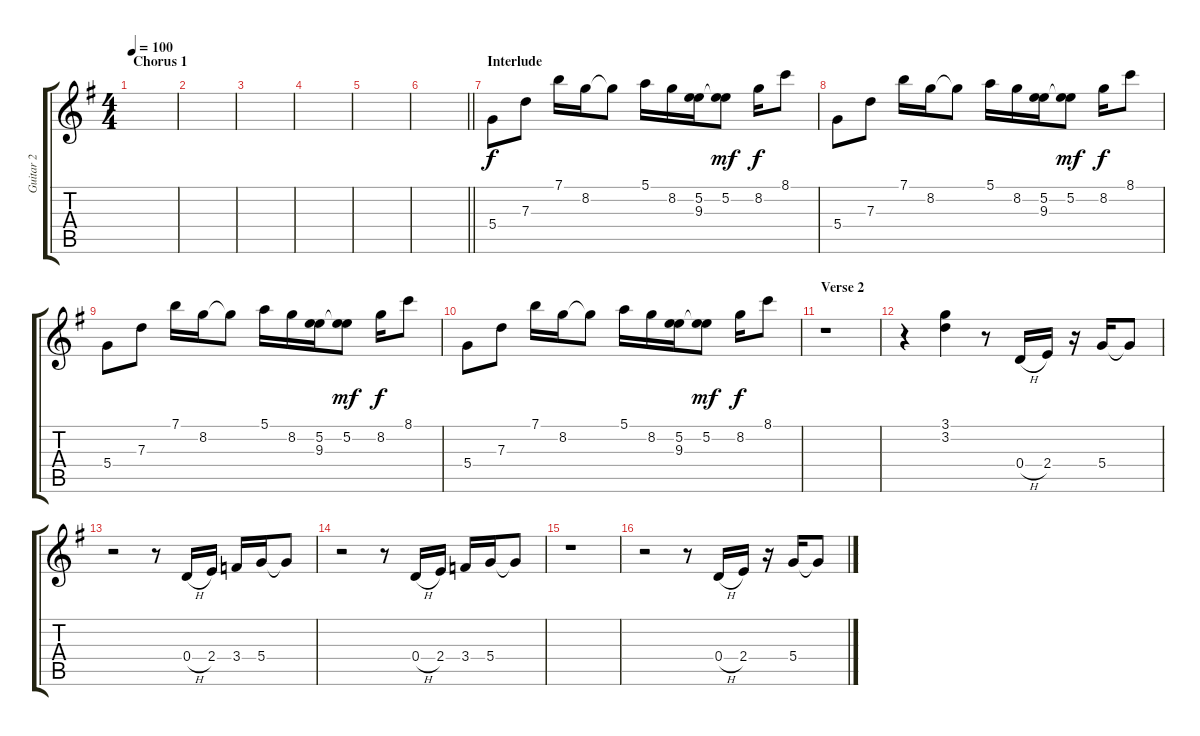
\track ("Guitar 2" "Guitar 2") {instrument overdrivenguitar}
\staff {score tabs}
\tuning (E4 B3 G3 D3 A2 E2) {hide}
\ts (4 4)
\section ("" "Chorus 1")
\tempo 100
\clef g2
\ks g
|
|
|
|
|
\barLineRight lightlight
|
\section ("" "Interlude")
5.4.8 7.3.8 7.1.16 8.2.16 8.2{t}.8 5.1.16 8.2.16 (5.2 9.3).16 (5.2 9.3{t}).8{dy mf} 8.2.16{dy f} 8.1.8 |
5.4.8 7.3.8 7.1.16 8.2.16 8.2{t}.8 5.1.16 8.2.16 (5.2 9.3).16 (5.2 9.3{t}).8{dy mf} 8.2.16{dy f} 8.1.8 |
5.4.8 7.3.8 7.1.16 8.2.16 8.2{t}.8 5.1.16 8.2.16 (5.2 9.3).16 (5.2 9.3{t}).8{dy mf} 8.2.16{dy f} 8.1.8 |
5.4.8 7.3.8 7.1.16 8.2.16 8.2{t}.8 5.1.16 8.2.16 (5.2 9.3).16 (5.2 9.3{t}).8{dy mf} 8.2.16{dy f} 8.1.8 |
\section ("" "Verse 2")
r.1 |
r.4 (3.1 3.2).4 r.8 0.4{h}.16 2.4.16 r.16 5.4.16 5.4{t}.8 |
r.2 r.8 0.4{h}.16 2.4.16 3.4.16 5.4.16 5.4{t}.8 |
r.2 r.8 0.4{h}.16 2.4.16 3.4.16 5.4.16 5.4{t}.8 |
r.1 |
r.2 r.8 0.4{h}.16 2.4.16 r.16 5.4.16 5.4{t}.8
